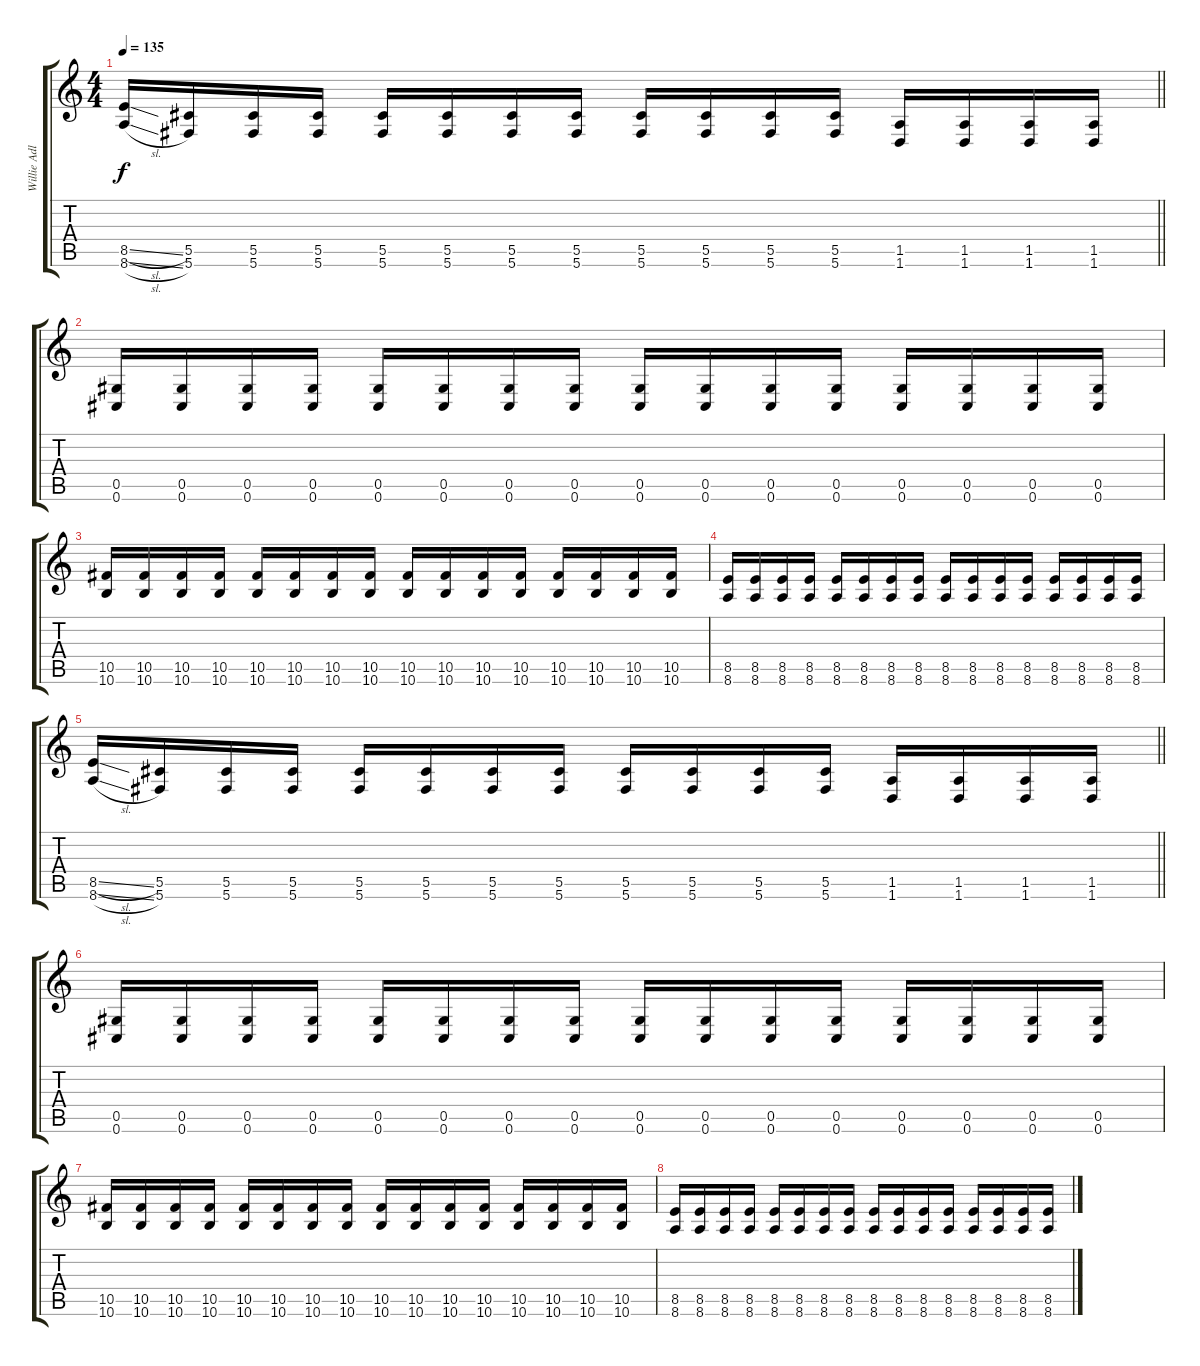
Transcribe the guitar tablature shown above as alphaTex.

\track ("Willie Adler" "Willie Adl") {instrument electricguitarjazz}
\staff {score tabs}
\tuning (Eb4 Bb3 Gb3 Db3 Ab2 Db2) {hide}
\ts (4 4)
\tempo 135
\clef g2
\barLineRight lightlight
\ks c
(8.5{sl} 8.6{sl}).16{dy f} (5.5 5.6).16 (5.5 5.6).16 (5.5 5.6).16 (5.5 5.6).16 (5.5 5.6).16 (5.5 5.6).16 (5.5 5.6).16 (5.5 5.6).16 (5.5 5.6).16 (5.5 5.6).16 (5.5 5.6).16 (1.5 1.6).16 (1.5 1.6).16 (1.5 1.6).16 (1.5 1.6).16 |
(0.5 0.6).16 (0.5 0.6).16 (0.5 0.6).16 (0.5 0.6).16 (0.5 0.6).16 (0.5 0.6).16 (0.5 0.6).16 (0.5 0.6).16 (0.5 0.6).16 (0.5 0.6).16 (0.5 0.6).16 (0.5 0.6).16 (0.5 0.6).16 (0.5 0.6).16 (0.5 0.6).16 (0.5 0.6).16 |
(10.5 10.6).16 (10.5 10.6).16 (10.5 10.6).16 (10.5 10.6).16 (10.5 10.6).16 (10.5 10.6).16 (10.5 10.6).16 (10.5 10.6).16 (10.5 10.6).16 (10.5 10.6).16 (10.5 10.6).16 (10.5 10.6).16 (10.5 10.6).16 (10.5 10.6).16 (10.5 10.6).16 (10.5 10.6).16 |
(8.5 8.6).16 (8.5 8.6).16 (8.5 8.6).16 (8.5 8.6).16 (8.5 8.6).16 (8.5 8.6).16 (8.5 8.6).16 (8.5 8.6).16 (8.5 8.6).16 (8.5 8.6).16 (8.5 8.6).16 (8.5 8.6).16 (8.5 8.6).16 (8.5 8.6).16 (8.5 8.6).16 (8.5 8.6).16 |
\barLineRight lightlight
(8.5{sl} 8.6{sl}).16 (5.5 5.6).16 (5.5 5.6).16 (5.5 5.6).16 (5.5 5.6).16 (5.5 5.6).16 (5.5 5.6).16 (5.5 5.6).16 (5.5 5.6).16 (5.5 5.6).16 (5.5 5.6).16 (5.5 5.6).16 (1.5 1.6).16 (1.5 1.6).16 (1.5 1.6).16 (1.5 1.6).16 |
(0.5 0.6).16 (0.5 0.6).16 (0.5 0.6).16 (0.5 0.6).16 (0.5 0.6).16 (0.5 0.6).16 (0.5 0.6).16 (0.5 0.6).16 (0.5 0.6).16 (0.5 0.6).16 (0.5 0.6).16 (0.5 0.6).16 (0.5 0.6).16 (0.5 0.6).16 (0.5 0.6).16 (0.5 0.6).16 |
(10.5 10.6).16 (10.5 10.6).16 (10.5 10.6).16 (10.5 10.6).16 (10.5 10.6).16 (10.5 10.6).16 (10.5 10.6).16 (10.5 10.6).16 (10.5 10.6).16 (10.5 10.6).16 (10.5 10.6).16 (10.5 10.6).16 (10.5 10.6).16 (10.5 10.6).16 (10.5 10.6).16 (10.5 10.6).16 |
(8.5 8.6).16 (8.5 8.6).16 (8.5 8.6).16 (8.5 8.6).16 (8.5 8.6).16 (8.5 8.6).16 (8.5 8.6).16 (8.5 8.6).16 (8.5 8.6).16 (8.5 8.6).16 (8.5 8.6).16 (8.5 8.6).16 (8.5 8.6).16 (8.5 8.6).16 (8.5 8.6).16 (8.5 8.6).16
